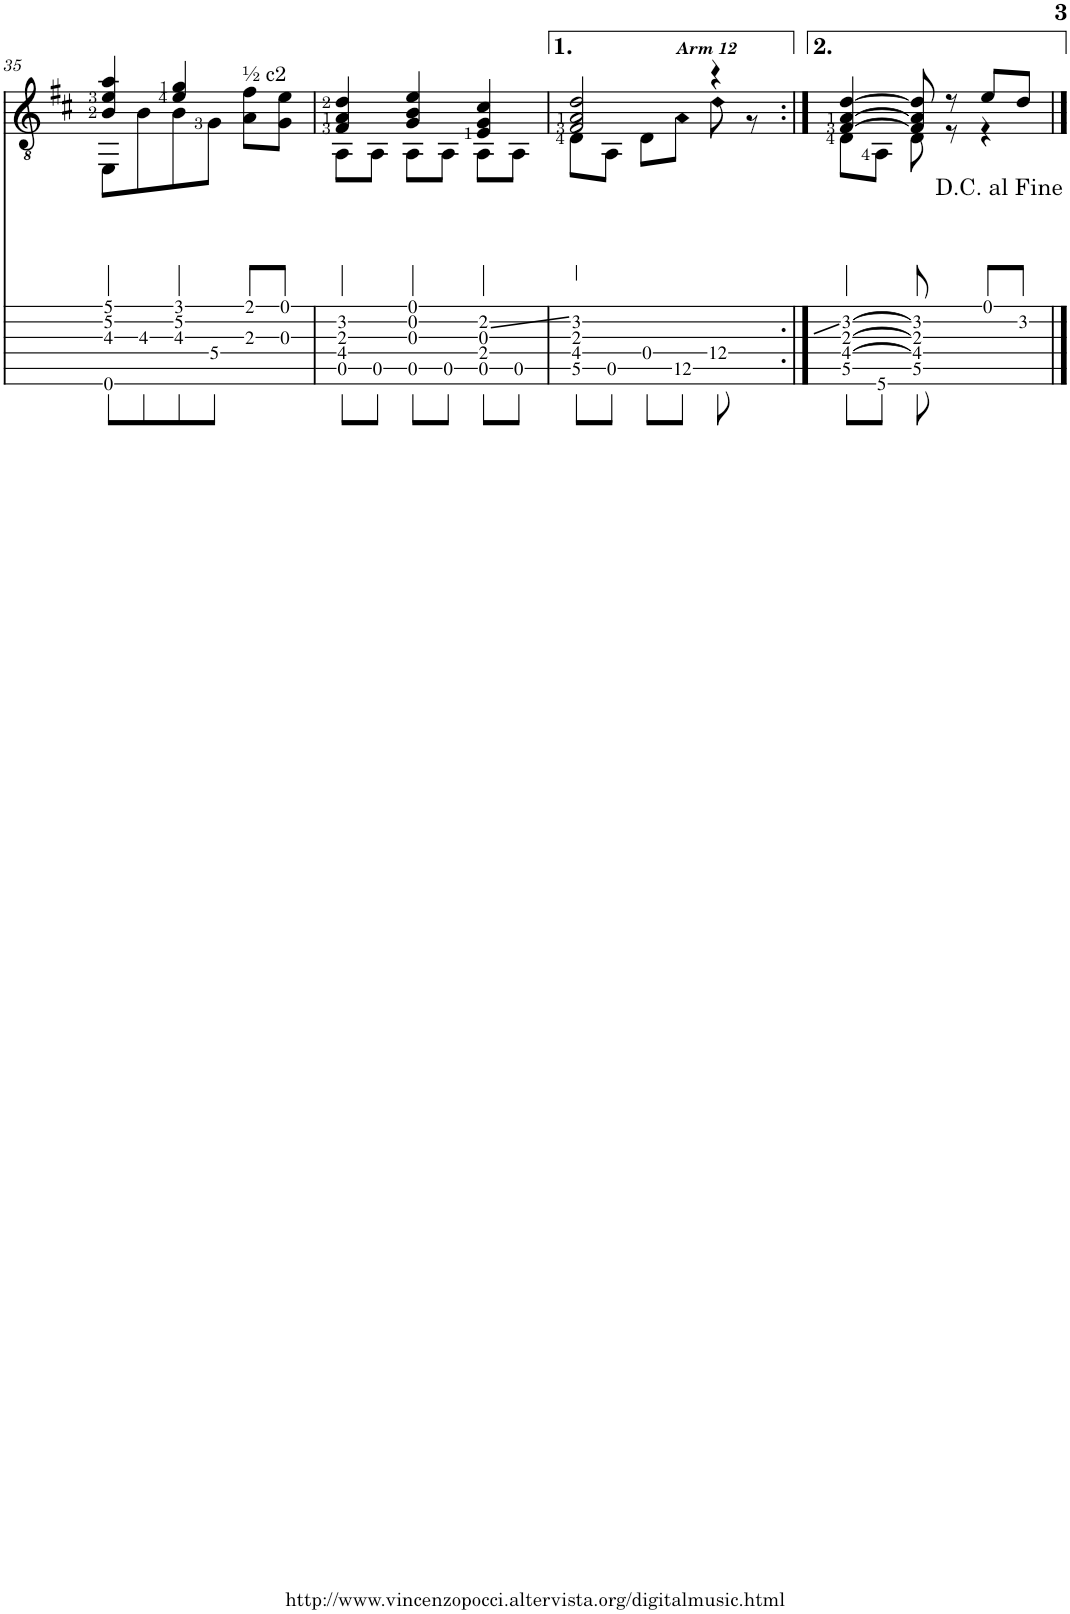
**kern	**kern
*part2	*part1
*staff2	*staff1
*I"Chitarra classica (Intavolatura)	*I"Classical Guitar
!!LO:PB:g=z
*	*clefGv2
*k[f#c#]	*k[f#c#]
*M3/4	*M3/4
=35	=35
*^	*^
4B/ 4e/ 4a/	8EE\L	4B/ 4e/ 4a/	8EE\L
.	8B\	.	8B\
4e/ 4g/	8B\	4e/ 4g/	8B\
.	8G\J	.	8G\J
!	!	!LO:TX:a:t=½ c2	!
8A/ 8f#/L	4ryy	8A\ 8f#\L	4ryy
8G/ 8e/J	.	8G\ 8e\J	.
=36	=36	=36	=36
4F#/ 4A/ 4d/	8AA\L	4F#/ 4A/ 4d/	8AA\L
.	8AA\J	.	8AA\J
4G/ 4B/ 4e/	8AA\L	4G/ 4B/ 4e/	8AA\L
.	8AA\J	.	8AA\J
4E/ 4G/ 4c#/	8AA\L	4E/ 4G/ 4c#/	8AA\L
.	8AA\J	.	8AA\J
=37	=37	=37	=37
2F#/ 2A/ 2d/	8D\L	2F#/ 2A/ 2d/	8D\L
.	8AA\J	.	8AA\J
.	8D\L	.	8D\L
!	!	!	!LO:TX:a:Bi:t=Arm 12
.	8A\J	.	8A\J
4r	8d\	4r	8d\
.	8r	.	8r
=38:|!	=38:|!	=38:|!	=38:|!
[4F#/ [4A/ [4d/	8D\L	[4F#/ [4A/ [4d/	8D\L
.	8AA\J	.	8AA\J
8F#/] 8A/] 8d/]	8D\	8F#/] 8A/] 8d/]	8D\
8r	8r	8r	8r
8e/L	4r	8e/L	4r
8d/J	.	8d/J	.
*v	*v	*	*
*	*v	*v
==	==
*-	*-
